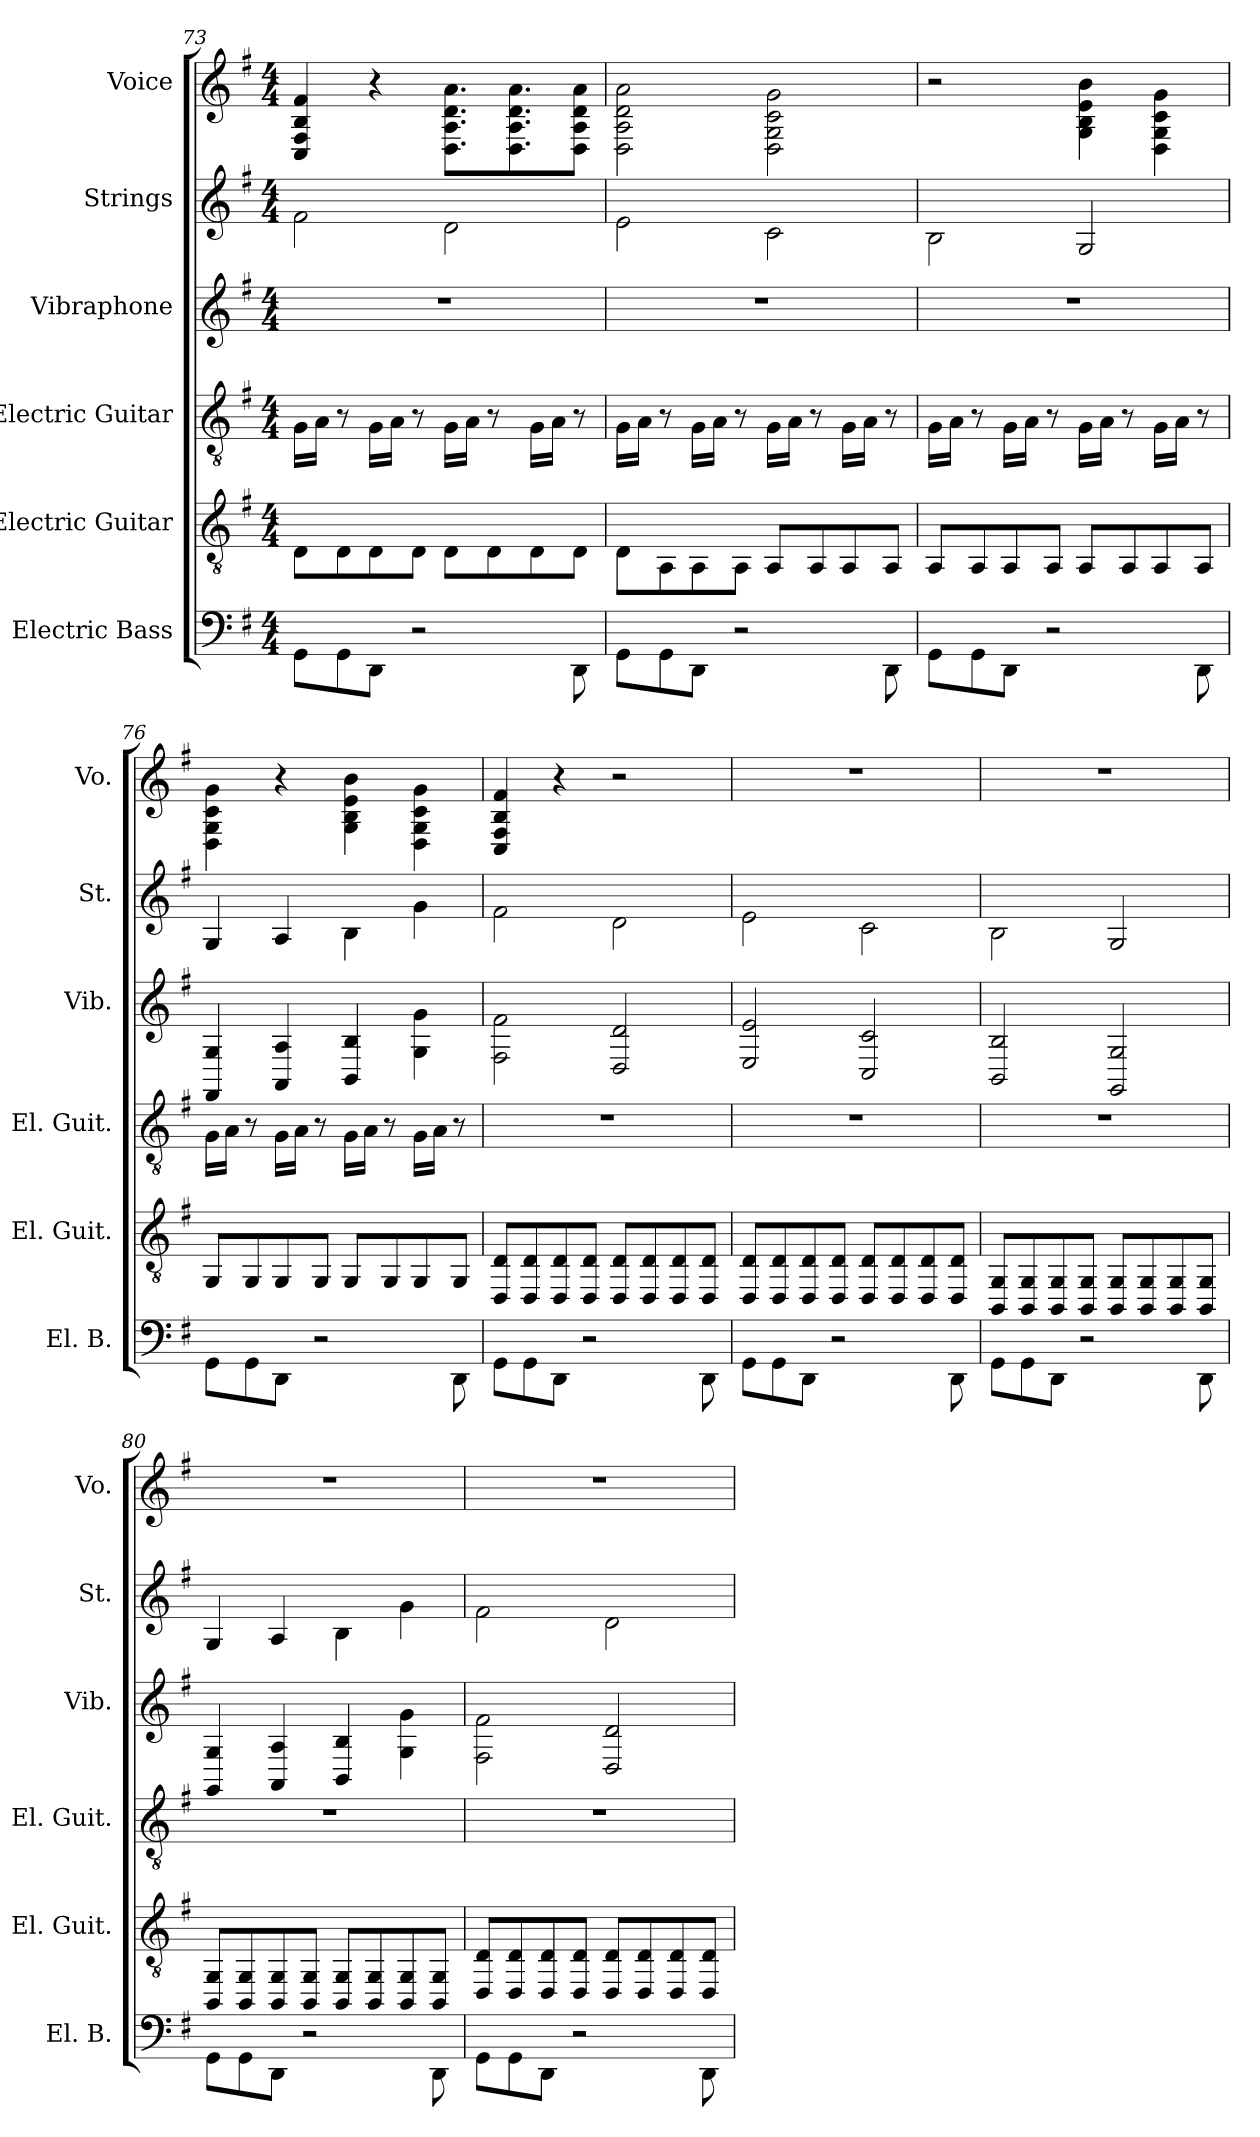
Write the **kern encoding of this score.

**kern	**kern	**kern	**kern	**kern	**kern
*part6	*part5	*part4	*part3	*part2	*part1
*staff6	*staff5	*staff4	*staff3	*staff2	*staff1
*I"Electric Bass	*I"Electric Guitar	*I"Electric Guitar	*I"Vibraphone	*I"Strings	*I"Voice
*I'El. B.	*I'El. Guit.	*I'El. Guit.	*I'Vib.	*I'St.	*I'Vo.
*clefF4	*clefGv2	*clefGv2	*clefG2	*clefG2	*clefG2
*k[f#]	*k[f#]	*k[f#]	*k[f#]	*k[f#]	*k[f#]
*M4/4	*M4/4	*M4/4	*M4/4	*M4/4	*M4/4
=73	=73	=73	=73	=73	=73
8GG\L	8D\L	16G\LL	1r	2f#\	4C/ 4F#/ 4B/ 4f#/
.	.	16A\JJ	.	.	.
8GG\	8D\	8r	.	.	.
8DD\J	8D\	16G\LL	.	.	4r
.	.	16A\JJ	.	.	.
2r	8D\J	8r	.	.	.
.	8D\L	16G\LL	.	2d\	8.D\ 8.A\ 8.d\ 8.a\L
.	.	16A\JJ	.	.	.
.	8D\	8r	.	.	.
.	.	.	.	.	8.D\ 8.A\ 8.d\ 8.a\
.	8D\	16G\LL	.	.	.
.	.	16A\JJ	.	.	.
8DD\	8D\J	8r	.	.	8D\ 8A\ 8d\ 8a\J
=74	=74	=74	=74	=74	=74
8GG\L	8D\L	16G\LL	1r	2e\	2D\ 2A\ 2d\ 2a\
.	.	16A\JJ	.	.	.
8GG\	8AA\	8r	.	.	.
8DD\J	8AA\	16G\LL	.	.	.
.	.	16A\JJ	.	.	.
2r	8AA\J	8r	.	.	.
.	8AA/L	16G\LL	.	2c\	2D\ 2G\ 2c\ 2g\
.	.	16A\JJ	.	.	.
.	8AA/	8r	.	.	.
.	8AA/	16G\LL	.	.	.
.	.	16A\JJ	.	.	.
8DD\	8AA/J	8r	.	.	.
!!LO:PB:g=z
=75	=75	=75	=75	=75	=75
8GG\L	8AA/L	16G\LL	1r	2B\	2r
.	.	16A\JJ	.	.	.
8GG\	8AA/	8r	.	.	.
8DD\J	8AA/	16G\LL	.	.	.
.	.	16A\JJ	.	.	.
2r	8AA/J	8r	.	.	.
.	8AA/L	16G\LL	.	2G/	4G\ 4B\ 4e\ 4b\
.	.	16A\JJ	.	.	.
.	8AA/	8r	.	.	.
.	8AA/	16G\LL	.	.	4D\ 4G\ 4c\ 4g\
.	.	16A\JJ	.	.	.
8DD\	8AA/J	8r	.	.	.
=76	=76	=76	=76	=76	=76
8GG\L	8GG/L	16G\LL	4FF#/ 4G/	4G/	4D\ 4G\ 4c\ 4g\
.	.	16A\JJ	.	.	.
8GG\	8GG/	8r	.	.	.
8DD\J	8GG/	16G\LL	4AA/ 4A/	4A/	4r
.	.	16A\JJ	.	.	.
2r	8GG/J	8r	.	.	.
.	8GG/L	16G\LL	4BB/ 4B/	4B\	4G\ 4B\ 4e\ 4b\
.	.	16A\JJ	.	.	.
.	8GG/	8r	.	.	.
.	8GG/	16G\LL	4G\ 4g\	4g\	4D\ 4G\ 4c\ 4g\
.	.	16A\JJ	.	.	.
8DD\	8GG/J	8r	.	.	.
=77	=77	=77	=77	=77	=77
8GG\L	8DD/ 8D/L	1r	2F#\ 2f#\	2f#\	4C/ 4F#/ 4B/ 4f#/
8GG\	8DD/ 8D/	.	.	.	.
8DD\J	8DD/ 8D/	.	.	.	4r
2r	8DD/ 8D/J	.	.	.	.
.	8DD/ 8D/L	.	2D/ 2d/	2d\	2r
.	8DD/ 8D/	.	.	.	.
.	8DD/ 8D/	.	.	.	.
8DD\	8DD/ 8D/J	.	.	.	.
=78	=78	=78	=78	=78	=78
8GG\L	8DD/ 8D/L	1r	2E/ 2e/	2e\	1r
8GG\	8DD/ 8D/	.	.	.	.
8DD\J	8DD/ 8D/	.	.	.	.
2r	8DD/ 8D/J	.	.	.	.
.	8DD/ 8D/L	.	2C/ 2c/	2c\	.
.	8DD/ 8D/	.	.	.	.
.	8DD/ 8D/	.	.	.	.
8DD\	8DD/ 8D/J	.	.	.	.
!!LO:LB:g=z
=79	=79	=79	=79	=79	=79
8GG\L	8BBB/ 8GG/L	1r	2BB/ 2B/	2B\	1r
8GG\	8BBB/ 8GG/	.	.	.	.
8DD\J	8BBB/ 8GG/	.	.	.	.
2r	8BBB/ 8GG/J	.	.	.	.
.	8BBB/ 8GG/L	.	2GG/ 2G/	2G/	.
.	8BBB/ 8GG/	.	.	.	.
.	8BBB/ 8GG/	.	.	.	.
8DD\	8BBB/ 8GG/J	.	.	.	.
=80	=80	=80	=80	=80	=80
8GG\L	8BBB/ 8GG/L	1r	4GG/ 4G/	4G/	1r
8GG\	8BBB/ 8GG/	.	.	.	.
8DD\J	8BBB/ 8GG/	.	4AA/ 4A/	4A/	.
2r	8BBB/ 8GG/J	.	.	.	.
.	8BBB/ 8GG/L	.	4BB/ 4B/	4B\	.
.	8BBB/ 8GG/	.	.	.	.
.	8BBB/ 8GG/	.	4G\ 4g\	4g\	.
8DD\	8BBB/ 8GG/J	.	.	.	.
=81	=81	=81	=81	=81	=81
8GG\L	8DD/ 8D/L	1r	2F#\ 2f#\	2f#\	1r
8GG\	8DD/ 8D/	.	.	.	.
8DD\J	8DD/ 8D/	.	.	.	.
2r	8DD/ 8D/J	.	.	.	.
.	8DD/ 8D/L	.	2D/ 2d/	2d\	.
.	8DD/ 8D/	.	.	.	.
.	8DD/ 8D/	.	.	.	.
8DD\	8DD/ 8D/J	.	.	.	.
=	=	=	=	=	=
*-	*-	*-	*-	*-	*-
